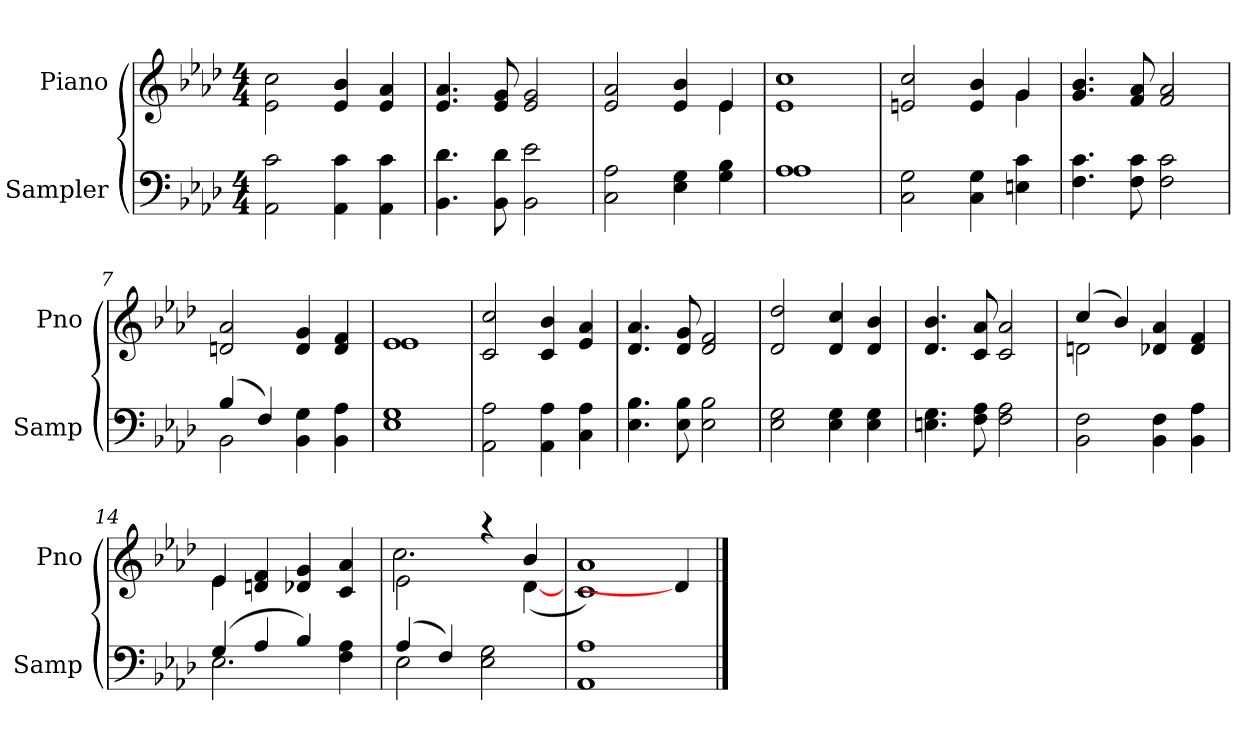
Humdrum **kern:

**kern	**kern
*part2	*part1
*staff2	*staff1
*I"Sampler	*I"Piano
*I'Samp	*I'Pno
*clefF4	*clefG2
*k[b-e-a-d-]	*k[b-e-a-d-]
*A-:	*A-:
*M4/4	*M4/4
=1	=1
2AA- 2c	2e-\ 2cc\
4AA- 4c	4e- 4b-
4AA- 4c	4e- 4a-
=2	=2
4.BB- 4.d-	4.e- 4.a-
8BB- 8d-	8e- 8g
2BB- 2e-	2e- 2g
=3	=3
*	*^
2C 2A-	2e- 2a-	2.ryy
4E- 4G	4e- 4b-	.
4G 4B-	4e-/	4e-
*	*v	*v
=4	=4
*^	*
1A-/	1A-	1e- 1cc
*v	*v	*
=5	=5
*	*^
2C 2G	2en 2cc	2.ryy
4C 4G	4e 4b-	.
4En 4c	4g/	4g
*	*v	*v
=6	=6
4.F 4.c	4.g 4.b-
8F 8c	8f 8a-
2F 2c	2f 2a-
=7	=7
*^	*
(4B-/	2BB-	2dn 2a-
4F/)	.	.
4BB- 4G	2ryy	4d 4g
4BB- 4A-	.	4d 4f
*v	*v	*
=8	=8
*	*^
1E- 1G	1e-/	1e-
*	*v	*v
=9	=9
2AA- 2A-	2c 2cc
4AA- 4A-	4c 4b-
4C 4A-	4e- 4a-
=10	=10
4.E- 4.B-	4.d- 4.a-
8E- 8B-	8d- 8g
2E- 2B-	2d- 2f
=11	=11
2E- 2G	2d- 2dd-
4E- 4G	4d- 4cc
4E- 4G	4d- 4b-
=12	=12
4.En 4.G	4.d- 4.b-
8F 8A-	8c 8a-
2F 2A-	2c 2a-
=13	=13
*	*^
2BB- 2F	(4cc/	2dn
.	4b-/)	.
4BB- 4F	4d- 4a-	2ryy
4BB- 4A-	4d- 4f	.
=14	=14	=14
*^	*	*
(4G/	2.E-	4e-/	4e-
4A-/	.	4dn 4f	2.ryy
4B-/)	.	4d-X 4g	.
4F 4A-	4ryy	4c 4a-	.
=15	=15	=15	=15
(4A-/	2E-	2e-\	2.cc
4F/)	.	.	.
2E- 2G	2ryy	4r	.
.	.	4b-/	([4d-
*v	*v	*	*
*	*v	*v
=16	=16
1AA- 1A-	1c 1a-)
4ryy	4d-]
==	==
*-	*-
